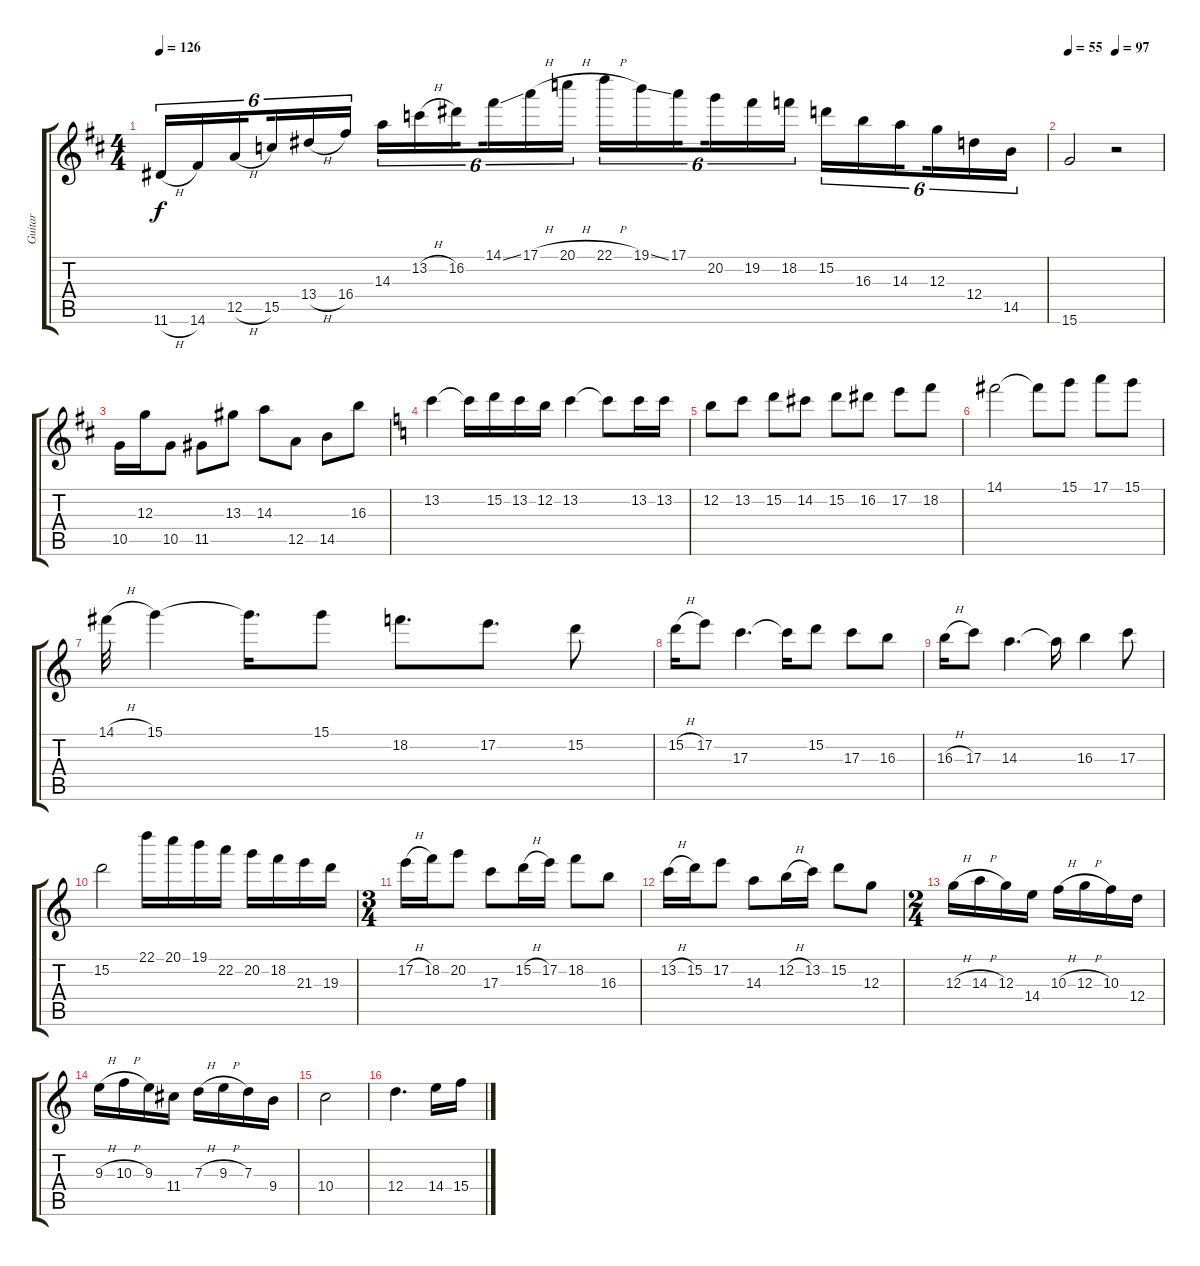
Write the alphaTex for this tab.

\track ("Guitar" "Guitar") {instrument distortionguitar}
\staff {score tabs}
\tuning (E4 B3 G3 D3 A2 E2) {hide}
\ts (4 4)
\tempo 126
\clef g2
\ks d
11.6{h}.16{tu (6 4) dy f} 14.6.16{tu (6 4)} 12.5{h}.16{tu (6 4) beam splitsecondary} 15.5.16{tu (6 4)} 13.4{h}.16{tu (6 4)} 16.4.16{tu (6 4)} 14.3.16{tu (6 4)} 13.2{h}.16{tu (6 4)} 16.2.16{tu (6 4) beam splitsecondary} 14.1{ss}.16{tu (6 4)} 17.1{h}.16{tu (6 4)} 20.1{h}.16{tu (6 4)} 22.1{h}.16{tu (6 4)} 19.1{ss}.16{tu (6 4)} 17.1.16{tu (6 4) beam splitsecondary} 20.2.16{tu (6 4)} 19.2.16{tu (6 4)} 18.2.16{tu (6 4)} 15.2.16{tu (6 4)} 16.3.16{tu (6 4)} 14.3.16{tu (6 4) beam splitsecondary} 12.3.16{tu (6 4)} 12.4.16{tu (6 4)} 14.5.16{tu (6 4)} |
\tempo 55
\tempo (97 0.5)
15.6.2 r.2 |
10.5.16 12.3.16 10.5.8 11.5.8 13.3.8 14.3.8 12.5.8 14.5.8 16.3.8 |
\ks c
13.2.4 13.2{t}.16 15.2.16 13.2.16 12.2.16 13.2.4 13.2{t}.8 13.2.16 13.2.16 |
12.2.8 13.2.8 15.2.8 14.2.8 15.2.8 16.2.8 17.2.8 18.2.8 |
14.1.2 14.1{t}.8 15.1.8 17.1.8 15.1.8 |
14.1{h}.32 15.1.4 15.1{t}.16{d} 15.1.8 18.2.8{d} 17.2.8{d} 15.2.8 |
15.2{h}.16 17.2.8 17.3.4{d} 17.3{t}.16 15.2.8 17.3.8 16.3.8 |
16.3{h}.16 17.3.8 14.3.4{d} 14.3{t}.16 16.3.4 17.3.8 |
15.2.2 22.1.16 20.1.16 19.1.16 22.2.16 20.2.16 18.2.16 21.3.16 19.3.16 |
\ts (3 4)
17.2{h}.16 18.2.16 20.2.8 17.3.8 15.2{h}.16 17.2.16 18.2.8 16.3.8 |
13.2{h}.16 15.2.16 17.2.8 14.3.8 12.2{h}.16 13.2.16 15.2.8 12.3.8 |
\ts (2 4)
12.3{h}.16 14.3{h}.16 12.3.16 14.4.16 10.3{h}.16 12.3{h}.16 10.3.16 12.4.16 |
9.3{h}.16 10.3{h}.16 9.3.16 11.4.16 7.3{h}.16 9.3{h}.16 7.3.16 9.4.16 |
10.4.2 |
12.4.4{d} 14.4.16 15.4.16
